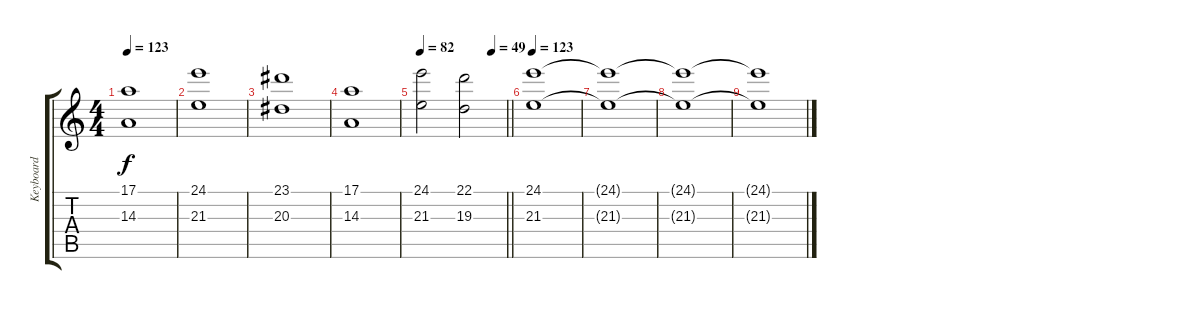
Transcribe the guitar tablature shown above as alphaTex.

\track ("Keyboard" "Keyboard") {instrument stringensemble1}
\staff {score tabs}
\tuning (E4 B3 G3 D3 A2 E2) {hide}
\ts (4 4)
\tempo 123
\clef g2
\ks c
(17.1 14.3).1{dy f} |
(24.1 21.3).1 |
(23.1 20.3).1 |
(17.1 14.3).1 |
\tempo 82
\tempo (49 0.8333333333333334)
\barLineRight lightlight
(24.1 21.3).2 (22.1 19.3).2 |
\tempo 123
(24.1 21.3).1{volume 4} |
(24.1{t} 21.3{t}).1 |
(24.1{t} 21.3{t}).1 |
(24.1{t} 21.3{t}).1{volume 8}
